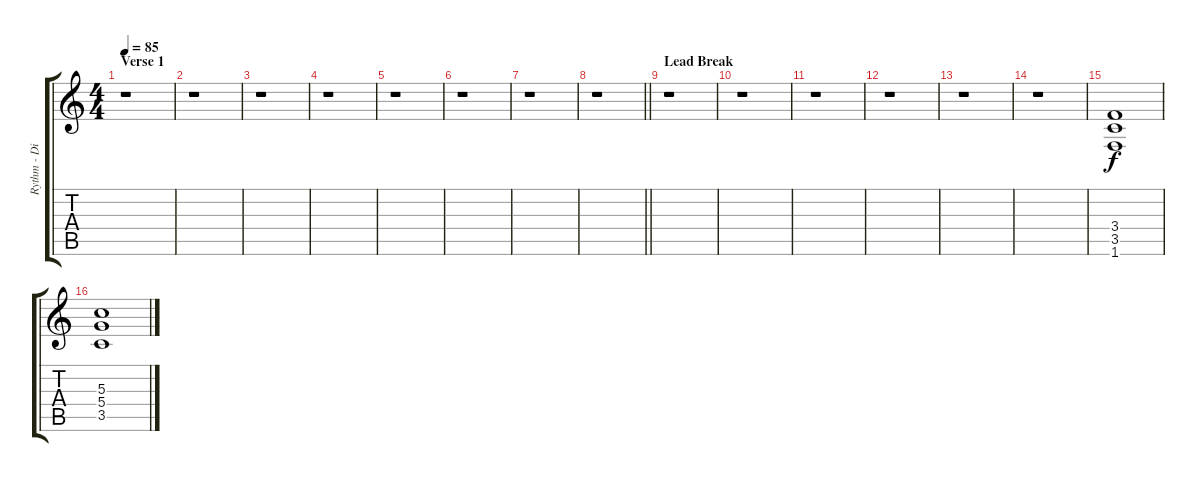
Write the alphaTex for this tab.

\track ("Rythm - Distortion" "Rythm - Di") {instrument overdrivenguitar}
\staff {score tabs}
\tuning (E4 B3 G3 D3 A2 E2) {hide}
\ts (4 4)
\section ("" "Verse 1")
\tempo 85
\clef g2
\ks c
r.1{dy f} |
r.1 |
r.1 |
r.1 |
r.1 |
r.1 |
r.1 |
\barLineRight lightlight
r.1 |
\section ("" "Lead Break")
r.1 |
r.1 |
r.1 |
r.1 |
r.1 |
r.1 |
(3.4 3.5 1.6).1 |
(5.3 5.4 3.5).1
